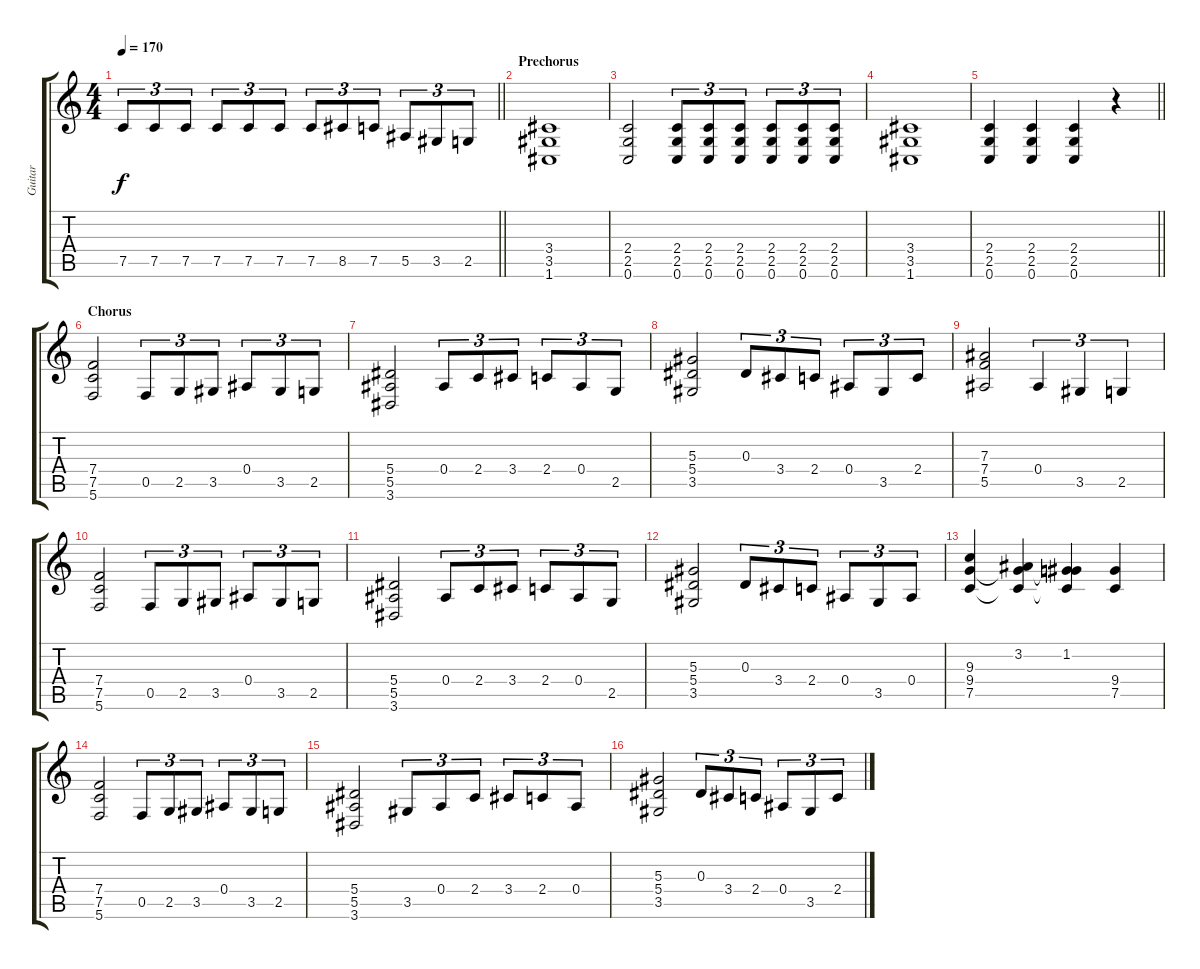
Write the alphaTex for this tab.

\track ("Guitar" "Guitar") {instrument distortionguitar}
\staff {score tabs}
\tuning (C4 G3 Eb3 Bb2 F2 C2) {hide}
\ts (4 4)
\tempo 170
\clef g2
\barLineRight lightlight
\ks c
7.5.8{tu (3 2) dy f} 7.5.8{tu (3 2)} 7.5.8{tu (3 2)} 7.5.8{tu (3 2)} 7.5.8{tu (3 2)} 7.5.8{tu (3 2)} 7.5.8{tu (3 2)} 8.5.8{tu (3 2)} 7.5.8{tu (3 2)} 5.5.8{tu (3 2)} 3.5.8{tu (3 2)} 2.5.8{tu (3 2)} |
\section ("" "Prechorus")
(3.4 3.5 1.6).1 |
(2.4 2.5 0.6).2 (2.4 2.5 0.6).8{tu (3 2)} (2.4 2.5 0.6).8{tu (3 2)} (2.4 2.5 0.6).8{tu (3 2)} (2.4 2.5 0.6).8{tu (3 2)} (2.4 2.5 0.6).8{tu (3 2)} (2.4 2.5 0.6).8{tu (3 2)} |
(3.4 3.5 1.6).1 |
\barLineRight lightlight
(2.4 2.5 0.6).4 (2.4 2.5 0.6).4 (2.4 2.5 0.6).4 r.4 |
\section ("" "Chorus")
(7.4 7.5 5.6).2 0.5.8{tu (3 2)} 2.5.8{tu (3 2)} 3.5.8{tu (3 2)} 0.4.8{tu (3 2)} 3.5.8{tu (3 2)} 2.5.8{tu (3 2)} |
(5.4 5.5 3.6).2 0.4.8{tu (3 2)} 2.4.8{tu (3 2)} 3.4.8{tu (3 2)} 2.4.8{tu (3 2)} 0.4.8{tu (3 2)} 2.5.8{tu (3 2)} |
(5.3 5.4 3.5).2 0.3.8{tu (3 2)} 3.4.8{tu (3 2)} 2.4.8{tu (3 2)} 0.4.8{tu (3 2)} 3.5.8{tu (3 2)} 2.4.8{tu (3 2)} |
(7.3 7.4 5.5).2 0.4.4{tu (3 2)} 3.5.4{tu (3 2)} 2.5.4{tu (3 2)} |
(7.4 7.5 5.6).2 0.5.8{tu (3 2)} 2.5.8{tu (3 2)} 3.5.8{tu (3 2)} 0.4.8{tu (3 2)} 3.5.8{tu (3 2)} 2.5.8{tu (3 2)} |
(5.4 5.5 3.6).2 0.4.8{tu (3 2)} 2.4.8{tu (3 2)} 3.4.8{tu (3 2)} 2.4.8{tu (3 2)} 0.4.8{tu (3 2)} 2.5.8{tu (3 2)} |
(5.3 5.4 3.5).2 0.3.8{tu (3 2)} 3.4.8{tu (3 2)} 2.4.8{tu (3 2)} 0.4.8{tu (3 2)} 3.5.8{tu (3 2)} 0.4.8{tu (3 2)} |
(9.3 9.4 7.5).4 (3.2 9.4{t} 7.5{t}).4 (1.2 9.4{t} 7.5{t}).4 (9.4 7.5).4 |
(7.4 7.5 5.6).2 0.5.8{tu (3 2)} 2.5.8{tu (3 2)} 3.5.8{tu (3 2)} 0.4.8{tu (3 2)} 3.5.8{tu (3 2)} 2.5.8{tu (3 2)} |
(5.4 5.5 3.6).2 3.5.8{tu (3 2)} 0.4.8{tu (3 2)} 2.4.8{tu (3 2)} 3.4.8{tu (3 2)} 2.4.8{tu (3 2)} 0.4.8{tu (3 2)} |
(5.3 5.4 3.5).2 0.3.8{tu (3 2)} 3.4.8{tu (3 2)} 2.4.8{tu (3 2)} 0.4.8{tu (3 2)} 3.5.8{tu (3 2)} 2.4.8{tu (3 2)}
